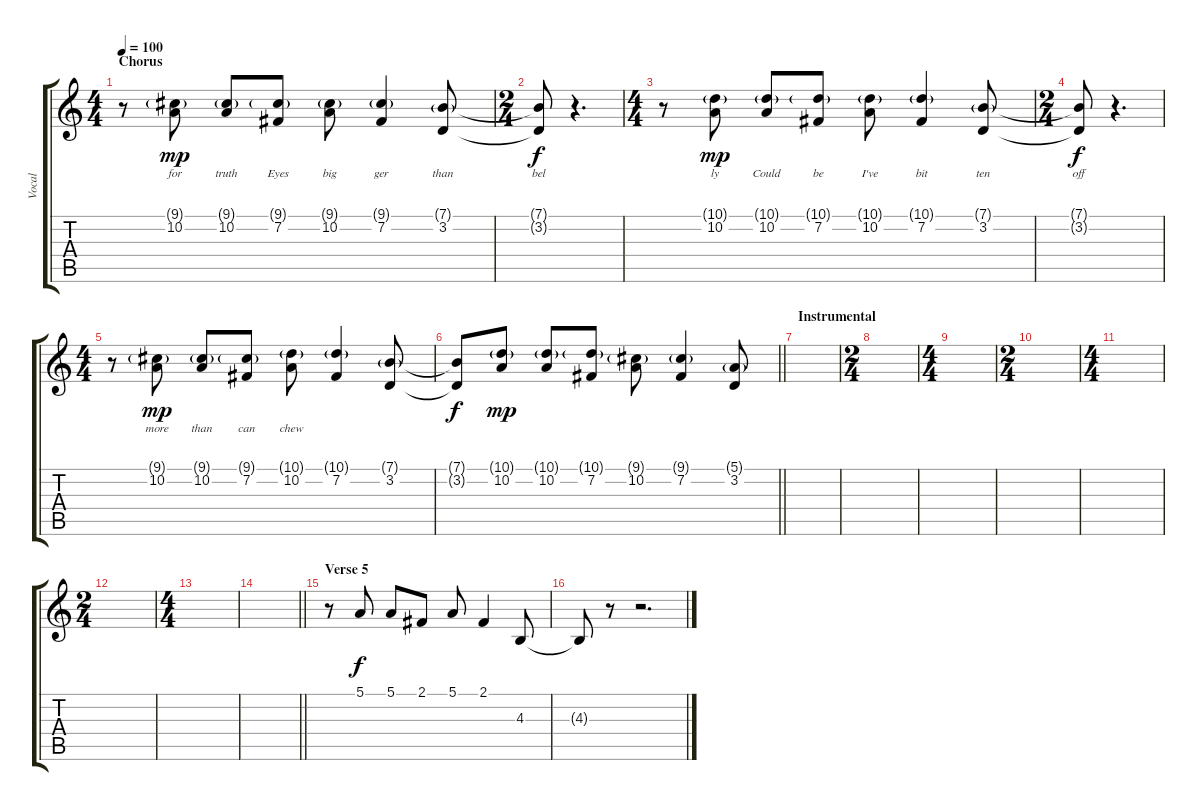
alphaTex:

\track ("Vocal" "Vocal") {instrument acousticgrandpiano}
\staff {score tabs}
\tuning (E4 B3 G3 D3 A2 E2) {hide}
\ts (4 4)
\section ("" "Chorus")
\tempo 100
\clef g2
\ks c
r.8{dy mp} (9.1{g} 10.2).8{lyrics (0 "for") lyrics (1 "") lyrics (2 "") lyrics (3 "") lyrics (4 "")} (9.1{g} 10.2).8{lyrics (0 "truth") lyrics (1 "") lyrics (2 "") lyrics (3 "") lyrics (4 "")} (9.1{g} 7.2).8{lyrics (0 "Eyes") lyrics (1 "") lyrics (2 "") lyrics (3 "") lyrics (4 "")} (9.1{g} 10.2).8{lyrics (0 "big") lyrics (1 "") lyrics (2 "") lyrics (3 "") lyrics (4 "")} (9.1{g} 7.2).4{lyrics (0 "ger") lyrics (1 "") lyrics (2 "") lyrics (3 "") lyrics (4 "")} (7.1{g} 3.2).8{lyrics (0 "than") lyrics (1 "") lyrics (2 "") lyrics (3 "") lyrics (4 "")} |
\ts (2 4)
(7.1{t} 3.2{t}).8{lyrics (0 "bel") lyrics (1 "") lyrics (2 "") lyrics (3 "") lyrics (4 "") dy f} r.4{d} |
\ts (4 4)
r.8 (10.1{g} 10.2).8{lyrics (0 "ly") lyrics (1 "") lyrics (2 "") lyrics (3 "") lyrics (4 "") dy mp} (10.1{g} 10.2).8{lyrics (0 "Could") lyrics (1 "") lyrics (2 "") lyrics (3 "") lyrics (4 "")} (10.1{g} 7.2).8{lyrics (0 "be") lyrics (1 "") lyrics (2 "") lyrics (3 "") lyrics (4 "")} (10.1{g} 10.2).8{lyrics (0 "I've") lyrics (1 "") lyrics (2 "") lyrics (3 "") lyrics (4 "")} (10.1{g} 7.2).4{lyrics (0 "bit") lyrics (1 "") lyrics (2 "") lyrics (3 "") lyrics (4 "")} (7.1{g} 3.2).8{lyrics (0 "ten") lyrics (1 "") lyrics (2 "") lyrics (3 "") lyrics (4 "")} |
\ts (2 4)
(7.1{t} 3.2{t}).8{lyrics (0 "off") lyrics (1 "") lyrics (2 "") lyrics (3 "") lyrics (4 "") dy f} r.4{d} |
\ts (4 4)
r.8 (9.1{g} 10.2).8{lyrics (0 "more") lyrics (1 "") lyrics (2 "") lyrics (3 "") lyrics (4 "") dy mp} (9.1{g} 10.2).8{lyrics (0 "than") lyrics (1 "") lyrics (2 "") lyrics (3 "") lyrics (4 "")} (9.1{g} 7.2).8{lyrics (0 "can") lyrics (1 "") lyrics (2 "") lyrics (3 "") lyrics (4 "")} (10.1{g} 10.2).8{lyrics (0 "chew") lyrics (1 "") lyrics (2 "") lyrics (3 "") lyrics (4 "")} (10.1{g} 7.2).4 (7.1{g} 3.2).8 |
\barLineRight lightlight
(7.1{t} 3.2{t}).8{dy f} (10.1{g} 10.2).8{dy mp} (10.1{g} 10.2).8 (10.1{g} 7.2).8 (9.1{g} 10.2).8 (9.1{g} 7.2).4 (5.1{g} 3.2).8 |
\section ("" "Instrumental")
|
\ts (2 4)
|
\ts (4 4)
|
\ts (2 4)
|
\ts (4 4)
|
\ts (2 4)
|
\ts (4 4)
|
\barLineRight lightlight
|
\section ("" "Verse 5")
r.8 5.1.8{dy f} 5.1.8 2.1.8 5.1.8 2.1.4 4.3.8 |
4.3{t}.8 r.8 r.2{d}
